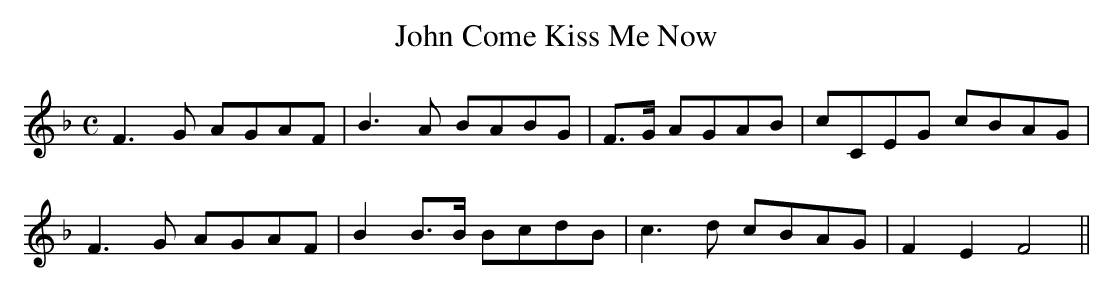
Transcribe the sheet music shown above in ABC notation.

X:1
T:John Come Kiss Me Now
M:C
L:1/8
K:F
F3G AGAF | B3A BABG | F>G AGAB | cCEG cBAG |
F3G AGAF | B2 B>B BcdB | c3d cBAG | F2 E2 F4 ||
